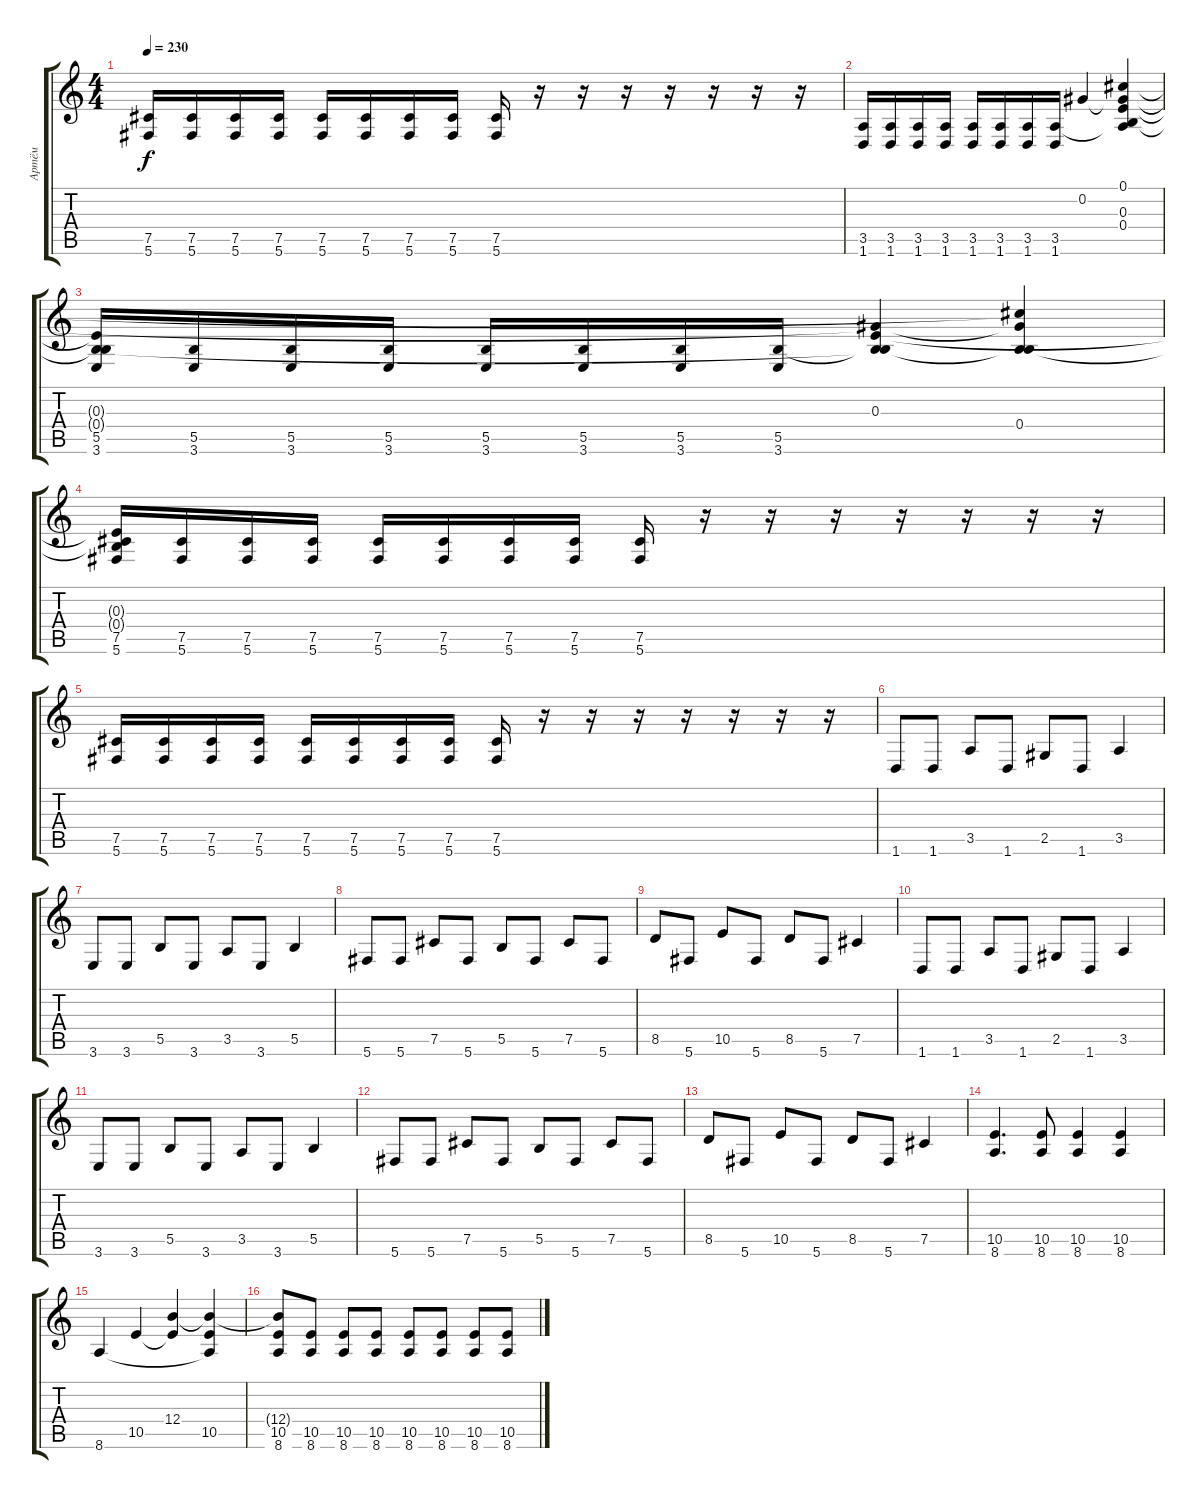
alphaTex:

\track ("Артём" "Артём") {instrument distortionguitar}
\staff {score tabs}
\tuning (Db4 Ab3 E3 B2 Gb2 Db2) {hide}
\ts (4 4)
\tempo 230
\clef g2
\ks c
(7.5 5.6).16{dy f} (7.5 5.6).16 (7.5 5.6).16 (7.5 5.6).16 (7.5 5.6).16 (7.5 5.6).16 (7.5 5.6).16 (7.5 5.6).16 (7.5 5.6).16 r.16 r.16 r.16 r.16 r.16 r.16 r.16 |
(3.5 1.6).16 (3.5 1.6).16 (3.5 1.6).16 (3.5 1.6).16 (3.5 1.6).16 (3.5 1.6).16 (3.5 1.6).16 (3.5 1.6).16 0.2.4 (0.1{t} 0.2{t} 0.3 0.4{t} 3.5{t}).4 |
(0.3{t} 0.4{t} 5.5 3.6).16 (5.5 3.6).16 (5.5 3.6).16 (5.5 3.6).16 (5.5 3.6).16 (5.5 3.6).16 (5.5 3.6).16 (5.5 3.6).16 (0.2{t} 0.3 0.4{t} 5.5{t}).4 (0.1{t} 0.2{t} 0.4 5.5{t}).4 |
(0.3{t} 0.4{t} 7.5 5.6).16 (7.5 5.6).16 (7.5 5.6).16 (7.5 5.6).16 (7.5 5.6).16 (7.5 5.6).16 (7.5 5.6).16 (7.5 5.6).16 (7.5 5.6).16 r.16 r.16 r.16 r.16 r.16 r.16 r.16 |
(7.5 5.6).16 (7.5 5.6).16 (7.5 5.6).16 (7.5 5.6).16 (7.5 5.6).16 (7.5 5.6).16 (7.5 5.6).16 (7.5 5.6).16 (7.5 5.6).16 r.16 r.16 r.16 r.16 r.16 r.16 r.16 |
1.6.8 1.6.8 3.5.8 1.6.8 2.5.8 1.6.8 3.5.4 |
3.6.8 3.6.8 5.5.8 3.6.8 3.5.8 3.6.8 5.5.4 |
5.6.8 5.6.8 7.5.8 5.6.8 5.5.8 5.6.8 7.5.8 5.6.8 |
8.5.8 5.6.8 10.5.8 5.6.8 8.5.8 5.6.8 7.5.4 |
1.6.8 1.6.8 3.5.8 1.6.8 2.5.8 1.6.8 3.5.4 |
3.6.8 3.6.8 5.5.8 3.6.8 3.5.8 3.6.8 5.5.4 |
5.6.8 5.6.8 7.5.8 5.6.8 5.5.8 5.6.8 7.5.8 5.6.8 |
8.5.8 5.6.8 10.5.8 5.6.8 8.5.8 5.6.8 7.5.4 |
(10.5 8.6).4{d} (10.5 8.6).8 (10.5 8.6).4 (10.5 8.6).4 |
8.6.4 10.5.4 (12.4 10.5{t}).4 (12.4{t} 10.5 8.6{t}).4 |
(12.4{t} 10.5 8.6).8 (10.5 8.6).8 (10.5 8.6).8 (10.5 8.6).8 (10.5 8.6).8 (10.5 8.6).8 (10.5 8.6).8 (10.5 8.6).8
